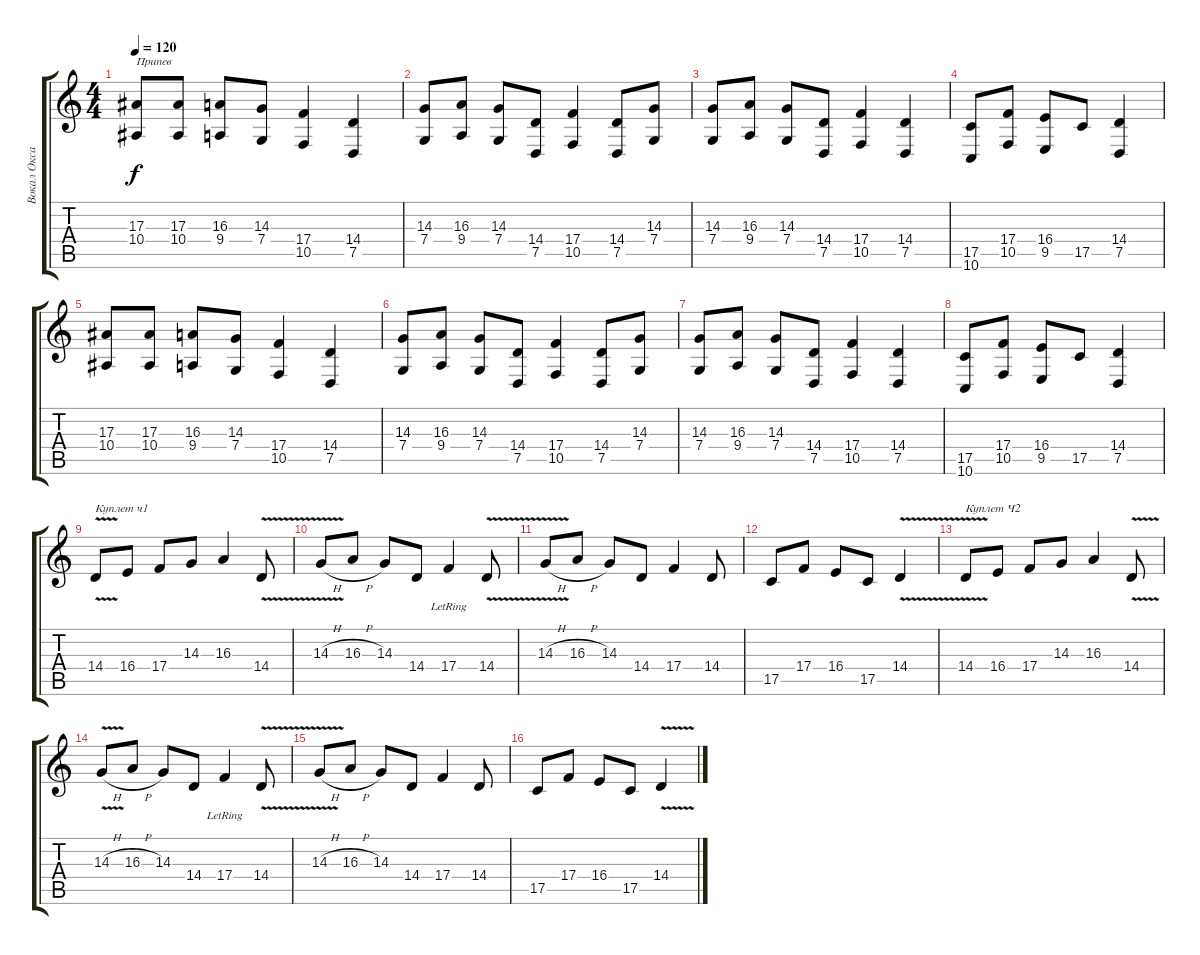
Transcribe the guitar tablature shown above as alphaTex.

\track ("Вокал Оксана" "Вокал Окса") {instrument accordion}
\staff {score tabs}
\tuning (D4 A3 F3 C3 G2 D2) {hide}
\ts (4 4)
\tempo 120
\clef g2
\ks c
(17.3 10.4).8{txt "Припев" dy f} (17.3 10.4).8 (16.3 9.4).8 (14.3 7.4).8 (17.4 10.5).4 (14.4 7.5).4 |
(14.3 7.4).8 (16.3 9.4).8 (14.3 7.4).8 (14.4 7.5).8 (17.4 10.5).4 (14.4 7.5).8 (14.3 7.4).8 |
(14.3 7.4).8 (16.3 9.4).8 (14.3 7.4).8 (14.4 7.5).8 (17.4 10.5).4 (14.4 7.5).4 |
(17.5 10.6).8 (17.4 10.5).8 (16.4 9.5).8 17.5.8 (14.4 7.5).4 |
(17.3 10.4).8 (17.3 10.4).8 (16.3 9.4).8 (14.3 7.4).8 (17.4 10.5).4 (14.4 7.5).4 |
(14.3 7.4).8 (16.3 9.4).8 (14.3 7.4).8 (14.4 7.5).8 (17.4 10.5).4 (14.4 7.5).8 (14.3 7.4).8 |
(14.3 7.4).8 (16.3 9.4).8 (14.3 7.4).8 (14.4 7.5).8 (17.4 10.5).4 (14.4 7.5).4 |
(17.5 10.6).8 (17.4 10.5).8 (16.4 9.5).8 17.5.8 (14.4 7.5).4 |
14.4{v}.8{txt "Куплет ч1"} 16.4.8 17.4.8 14.3.8 16.3.4 14.4{v}.8 |
14.3{v h}.8 16.3{h}.8 14.3.8 14.4.8 17.4{lr}.4 14.4{v}.8 |
14.3{v h}.8 16.3{h}.8 14.3.8 14.4.8 17.4.4 14.4.8 |
17.5.8 17.4.8 16.4.8 17.5.8 14.4{v}.4 |
14.4{v}.8{txt "Куплет Ч2"} 16.4.8 17.4.8 14.3.8 16.3.4 14.4{v}.8 |
14.3{v h}.8 16.3{h}.8 14.3.8 14.4.8 17.4{lr}.4 14.4{v}.8 |
14.3{v h}.8 16.3{h}.8 14.3.8 14.4.8 17.4.4 14.4.8 |
17.5.8 17.4.8 16.4.8 17.5.8 14.4{v}.4
